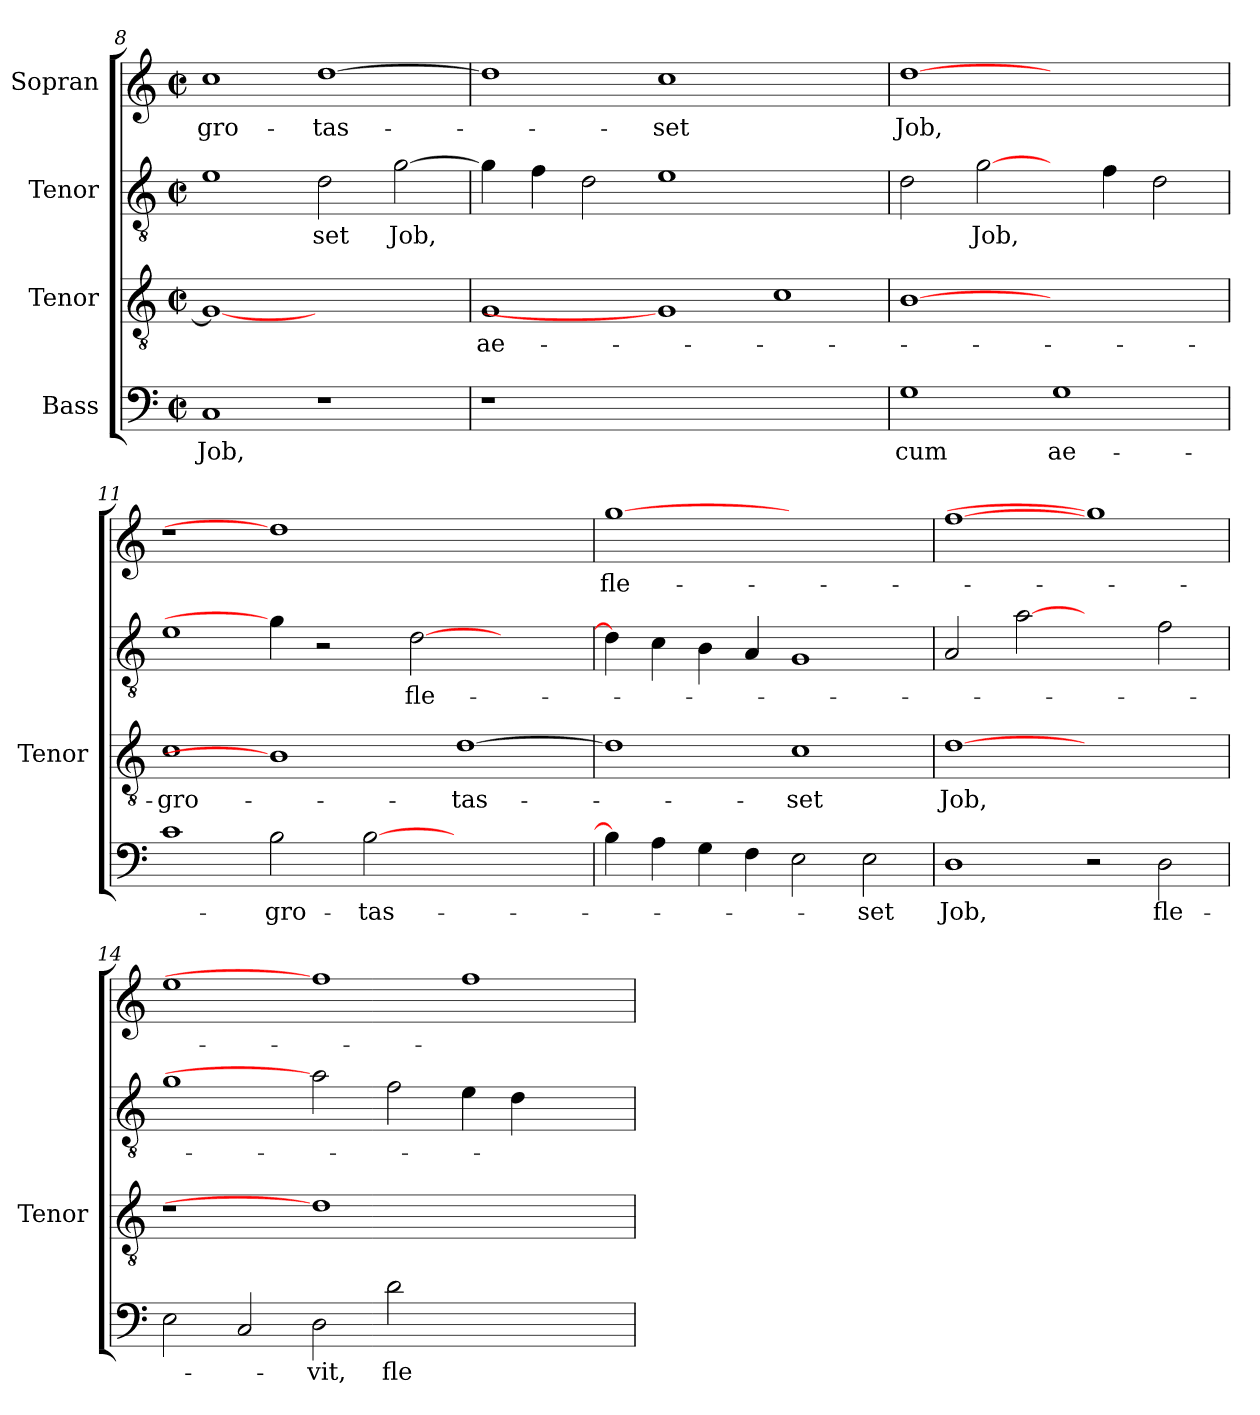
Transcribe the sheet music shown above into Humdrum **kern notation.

**kern	**text	**kern	**text	**kern	**text	**kern	**text
*part4	*part4	*part3	*part3	*part2	*part2	*part1	*part1
*staff4	*staff4	*staff3	*staff3	*staff2	*staff2	*staff1	*staff1
*I"Bass	*	*I"Tenor	*	*I"Tenor	*	*I"Sopran	*
*	*	*I'Tenor	*	*	*	*	*
!!LO:LB:g=z
*clefF4	*	*clefGv2	*	*clefGv2	*	*clefG2	*
*	*	*ITrd7c12	*	*ITrd7c12	*	*	*
*k[]	*	*k[]	*	*k[]	*	*k[]	*
*M2/2	*	*M2/2	*	*M2/2	*	*M2/2	*
*met(c|)	*	*met(c|)	*	*met(c|)	*	*met(c|)	*
=8	=8	=8	=8	=8	=8	=8	=8
!	!LO:LY:b:color=#000000	!	!	!	!	!	!
!	!	!	!	!	!	!	!LO:LY:b:color=#000000
1Ci	Job,	1GGi_<	.	1Ei	.	1cci	-gro-
!	!	!	!	!	!LO:LY:b:color=#000000	!	!
!	!	!	!	!	!	!	!LO:LY:b:color=#000000
1r	.	1ryy	.	2Di\	-set	[>1ddi	-tas-
!	!	!	!	!	!LO:LY:b:color=#000000	!	!
.	.	.	.	[>2Gi\	Job,	.	.
=9	=9	=9	=9	=9	=9	=9	=9
!LO:N:vis=1	!	!	!	!	!	!	!
!	!	!	!LO:LY:b:color=#000000	!	!	!	!
1r	.	1GGi	ae-	4Gi\]	.	1ddi]	.
.	.	.	.	4Fi\	.	.	.
.	.	.	.	2Di\	.	.	.
!	!	!	!	!	!	!	!LO:LY:b:color=#000000
0ryy	.	1GGi]	.	1Ei	.	1cci	-set
.	.	1Ci	.	1ryy	.	1ryy	.
=10	=10	=10	=10	=10	=10	=10	=10
!	!LO:LY:b:color=#000000	!	!	!	!	!	!
!	!	!	!	!	!	!	!LO:LY:b:color=#000000
1Gi	cum	[1BBi	.	2Di\	.	[1ddi	Job,
!	!	!	!	!	!LO:LY:b:color=#000000	!	!
.	.	.	.	[2Gi\	Job,	.	.
!	!LO:LY:b:color=#000000	!	!	!	!	!	!
1Gi	ae-	1ryy	.	4ryy	.	1ryy	.
.	.	.	.	4Fi\	.	.	.
.	.	.	.	2Di\	.	.	.
=11	=11	=11	=11	=11	=11	=11	=11
!	!	!	!LO:LY:b:color=#000000	!	!	!LO:N:vis=1	!
1ci	.	1Ci	-gro-	1Ei	.	1r	.
!	!LO:LY:b:color=#000000	!	!	!	!	!	!
2Bi\	-gro-	1BBi]	.	4Gi\]	.	1ddi]	.
.	.	.	.	2r	.	.	.
!	!LO:LY:b:color=#000000	!	!	!	!	!	!
[>2Bi\	-tas-	.	.	.	.	.	.
!	!	!	!	!	!LO:LY:b:color=#000000	!	!
.	.	.	.	[>2Di\	fle-	.	.
!	!	!	!LO:LY:b:color=#000000	!	!	!	!
1ryy	.	[>1Di	-tas-	.	.	1ryy	.
.	.	.	.	2.ryy	.	.	.
=12	=12	=12	=12	=12	=12	=12	=12
!	!	!	!	!	!	!	!LO:LY:b:color=#000000
4Bi\]	.	1Di]	.	4Di\]	.	[1ggi	fle-
4Ai\	.	.	.	4Ci\	.	.	.
4Gi\	.	.	.	4BBi\	.	.	.
4Fi\	.	.	.	4AAi/	.	.	.
!	!	!	!LO:LY:b:color=#000000	!	!	!	!
2Ei\	.	1Ci	-set	1GGi	.	1ryy	.
!	!LO:LY:b:color=#000000	!	!	!	!	!	!
2Ei\	-set	.	.	.	.	.	.
=13	=13	=13	=13	=13	=13	=13	=13
!	!LO:LY:b:color=#000000	!	!	!	!	!	!
!	!	!	!LO:LY:b:color=#000000	!	!	!	!
1Di	Job,	[1Di	Job,	2AAi/	.	[1ffi	.
.	.	.	.	[2Ai	.	.	.
2r	.	1ryy	.	2ryy	.	1ggi]	.
!	!LO:LY:b:color=#000000	!	!	!	!	!	!
2Di\	fle-	.	.	2Fi\	.	.	.
=14	=14	=14	=14	=14	=14	=14	=14
!	!	!LO:N:vis=1	!	!	!	!	!
2Ei\	.	1r	.	1Gi	.	1eei	.
2Ci/	.	.	.	.	.	.	.
!	!LO:LY:b:color=#000000	!	!	!	!	!	!
2Di\	-vit,	1Di]	.	2Ai]	.	1ffi]	.
!	!LO:LY:b:color=#000000	!	!	!	!	!	!
2di\	fle-	.	.	2Fi\	.	.	.
1ryy	.	1ryy	.	4Ei\	.	1ffi	.
.	.	.	.	4Di\	.	.	.
.	.	.	.	2ryy	.	.	.
=	=	=	=	=	=	=	=
*-	*-	*-	*-	*-	*-	*-	*-
